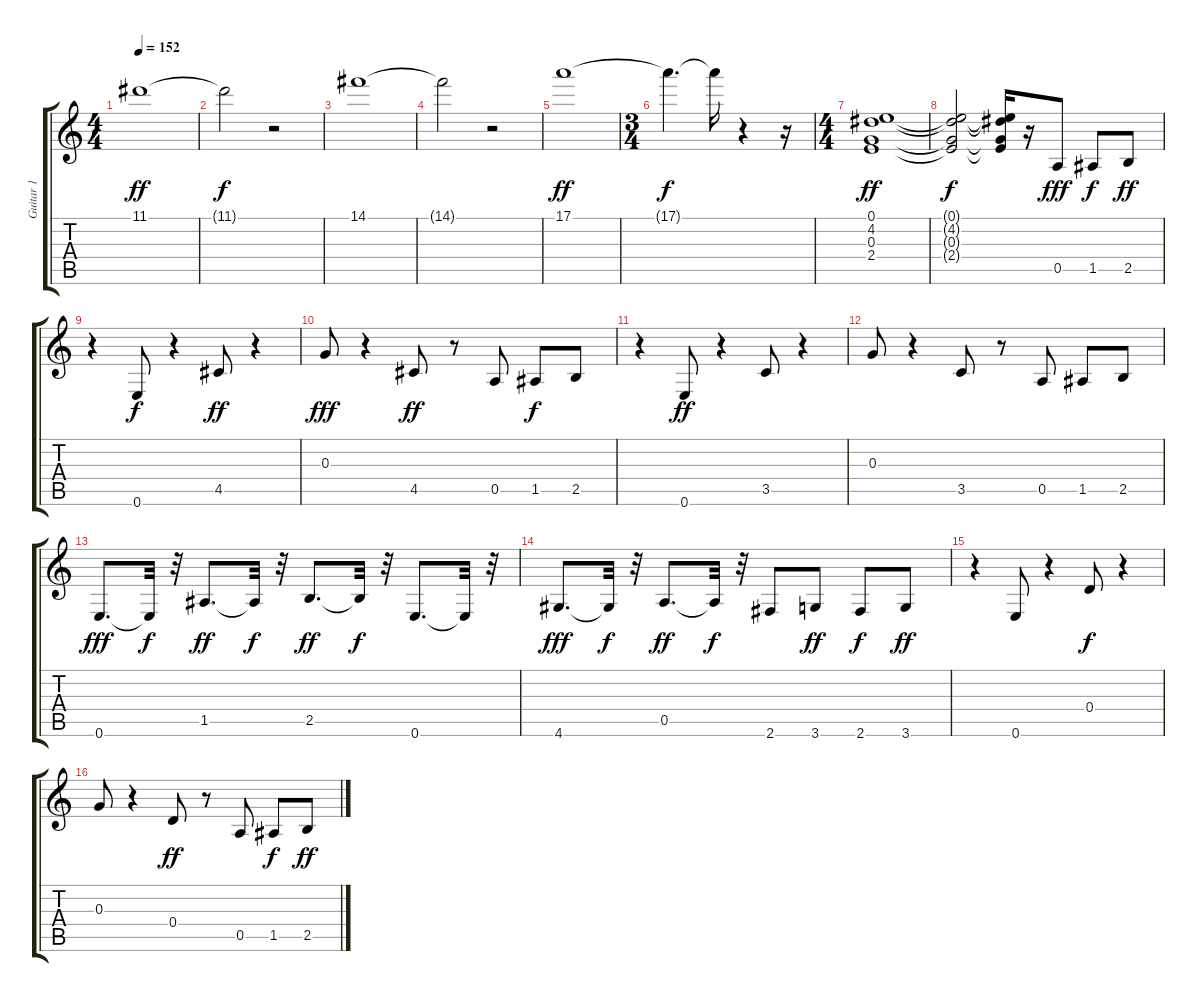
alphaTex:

\track ("Guitar 1" "Guitar 1") {instrument electricguitarclean}
\staff {score tabs}
\tuning (E4 B3 G3 D3 A2 E2) {hide}
\ts (4 4)
\tempo 152
\clef g2
\ks c
11.1.1{dy ff} |
11.1{t}.2{dy f} r.2 |
14.1.1 |
14.1{t}.2 r.2 |
17.1.1{dy ff} |
\ts (3 4)
17.1{t}.4{d dy f} 17.1{t}.16 r.4 r.16 |
\ts (4 4)
(0.1 4.2 0.3 2.4).1{dy ff} |
(0.1{t} 4.2{t} 0.3{t} 2.4{t}).2{dy f} (0.1{t} 4.2{t} 0.3{t} 2.4{t}).16 r.16 0.5.8{dy fff} 1.5.8{dy f} 2.5.8{dy ff} |
r.4 0.6.8{dy f} r.4 4.5.8{dy ff} r.4 |
0.3.8{dy fff} r.4 4.5.8{dy ff} r.8 0.5.8 1.5.8{dy f} 2.5.8 |
r.4 0.6.8{dy ff} r.4 3.5.8 r.4 |
0.3.8 r.4 3.5.8 r.8 0.5.8 1.5.8 2.5.8 |
0.6.8{d dy fff} 0.6{t}.32{dy f} r.32 1.5.8{d dy ff} 1.5{t}.32{dy f} r.32 2.5.8{d dy ff} 2.5{t}.32{dy f} r.32 0.6.8{d} 0.6{t}.32 r.32 |
4.6.8{d dy fff} 4.6{t}.32{dy f} r.32 0.5.8{d dy ff} 0.5{t}.32{dy f} r.32 2.6.8 3.6.8{dy ff} 2.6.8{dy f} 3.6.8{dy ff} |
r.4 0.6.8 r.4 0.4.8{dy f} r.4 |
0.3.8 r.4 0.4.8{dy ff} r.8 0.5.8 1.5.8{dy f} 2.5.8{dy ff}
